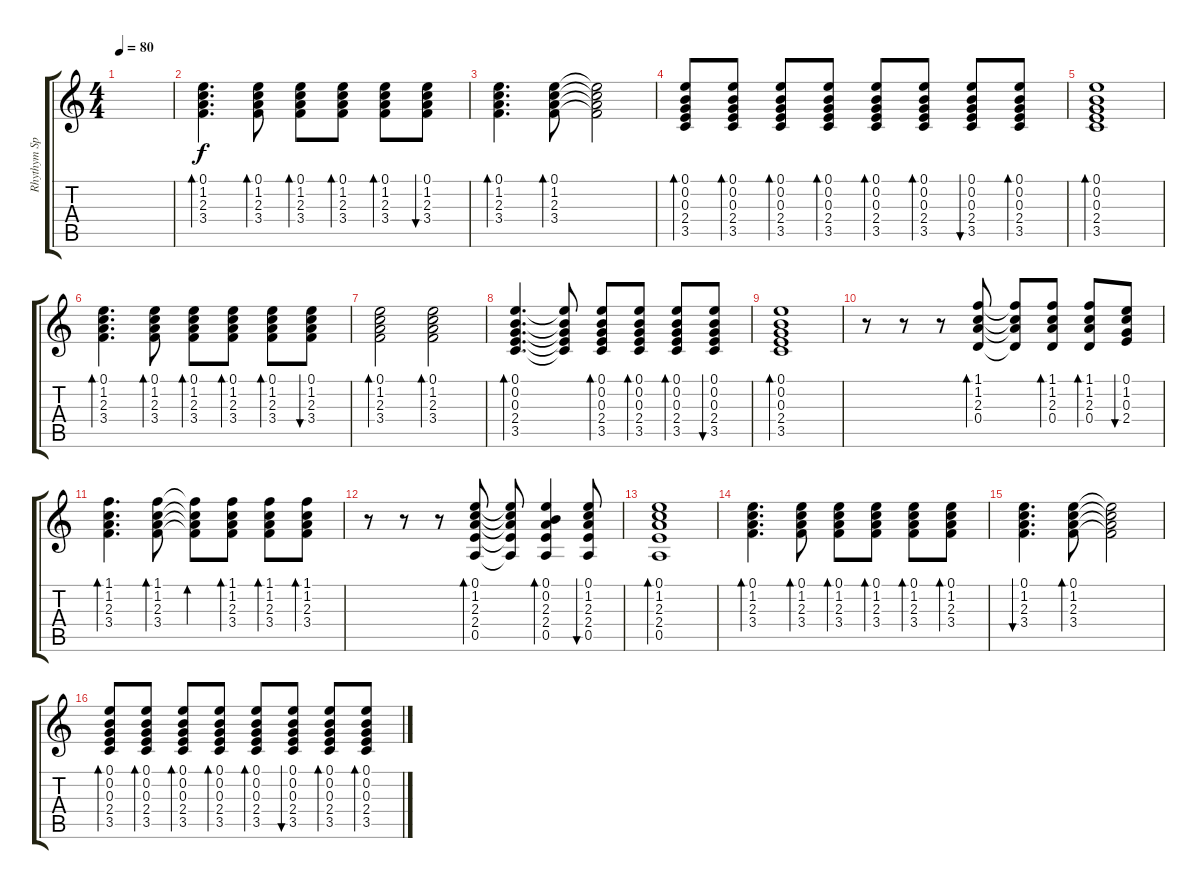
\track ("Rhythym Spanish Guitar" "Rhythym Sp") {instrument acousticguitarnylon}
\staff {score tabs}
\tuning (E4 B3 G3 D3 A2 E2) {hide}
\ts (4 4)
\tempo 80
\clef g2
\ks c
|
(0.1 1.2 2.3 3.4).4{d bd 60} (0.1 1.2 2.3 3.4).8{bd 60} (0.1 1.2 2.3 3.4).8{bd 60} (0.1 1.2 2.3 3.4).8{bd 60} (0.1 1.2 2.3 3.4).8{bd 60} (0.1 1.2 2.3 3.4).8{bu 60} |
(0.1 1.2 2.3 3.4).4{d bd 60} (0.1 1.2 2.3 3.4).8{bd 60} (0.1{t} 1.2{t} 2.3{t} 3.4{t}).2 |
(0.1 0.2 0.3 2.4 3.5).8{bd 60} (0.1 0.2 0.3 2.4 3.5).8{bd 60} (0.1 0.2 0.3 2.4 3.5).8{bd 60} (0.1 0.2 0.3 2.4 3.5).8{bd 60} (0.1 0.2 0.3 2.4 3.5).8{bd 60} (0.1 0.2 0.3 2.4 3.5).8{bd 60} (0.1 0.2 0.3 2.4 3.5).8{bu 60} (0.1 0.2 0.3 2.4 3.5).8{bd 60} |
(0.1 0.2 0.3 2.4 3.5).1{bd 60} |
(0.1 1.2 2.3 3.4).4{d bd 60} (0.1 1.2 2.3 3.4).8{bd 60} (0.1 1.2 2.3 3.4).8{bd 60} (0.1 1.2 2.3 3.4).8{bd 60} (0.1 1.2 2.3 3.4).8{bd 60} (0.1 1.2 2.3 3.4).8{bu 60} |
(0.1 1.2 2.3 3.4).2{bd 60} (0.1 1.2 2.3 3.4).2{bd 60} |
(0.1 0.2 0.3 2.4 3.5).4{d bd 60} (0.1{t} 0.2{t} 0.3{t} 2.4{t} 3.5{t}).8 (0.1 0.2 0.3 2.4 3.5).8{bd 60} (0.1 0.2 0.3 2.4 3.5).8{bd 60} (0.1 0.2 0.3 2.4 3.5).8{bd 60} (0.1 0.2 0.3 2.4 3.5).8{bu 60} |
(0.1 0.2 0.3 2.4 3.5).1{bd 60} |
r.8 r.8 r.8 (1.1 1.2 2.3 0.4).8{bd 60} (1.1{t} 1.2{t} 2.3{t} 0.4{t}).8 (1.1 1.2 2.3 0.4).8{bd 60} (1.1 1.2 2.3 0.4).8{bd 60} (0.1 1.2 0.3 2.4).8{bu 60} |
(1.1 1.2 2.3 3.4).4{d bd 60} (1.1 1.2 2.3 3.4).8{bd 60} (1.1{t} 1.2{t} 2.3{t} 3.4{t}).8{bd 60} (1.1 1.2 2.3 3.4).8{bd 60} (1.1 1.2 2.3 3.4).8{bd 60} (1.1 1.2 2.3 3.4).8{bd 60} |
r.8 r.8 r.8 (0.1 1.2 2.3 2.4 0.5).8{bd 60} (0.1{t} 1.2{t} 2.3{t} 2.4{t} 0.5{t}).8 (0.1 0.2 2.3 2.4 0.5).4{bd 60} (0.1 1.2 2.3 2.4 0.5).8{bu 60} |
(0.1 1.2 2.3 2.4 0.5).1{bd 60} |
(0.1 1.2 2.3 3.4).4{d bd 60} (0.1 1.2 2.3 3.4).8{bd 60} (0.1 1.2 2.3 3.4).8{bd 60} (0.1 1.2 2.3 3.4).8{bd 60} (0.1 1.2 2.3 3.4).8{bd 60} (0.1 1.2 2.3 3.4).8{bd 60} |
(0.1 1.2 2.3 3.4).4{d bu 60} (0.1 1.2 2.3 3.4).8{bd 60} (0.1{t} 1.2{t} 2.3{t} 3.4{t}).2 |
(0.1 0.2 0.3 2.4 3.5).8{bd 60} (0.1 0.2 0.3 2.4 3.5).8{bd 60} (0.1 0.2 0.3 2.4 3.5).8{bd 60} (0.1 0.2 0.3 2.4 3.5).8{bd 60} (0.1 0.2 0.3 2.4 3.5).8{bd 60} (0.1 0.2 0.3 2.4 3.5).8{bu 60} (0.1 0.2 0.3 2.4 3.5).8{bd 60} (0.1 0.2 0.3 2.4 3.5).8{bd 60}
